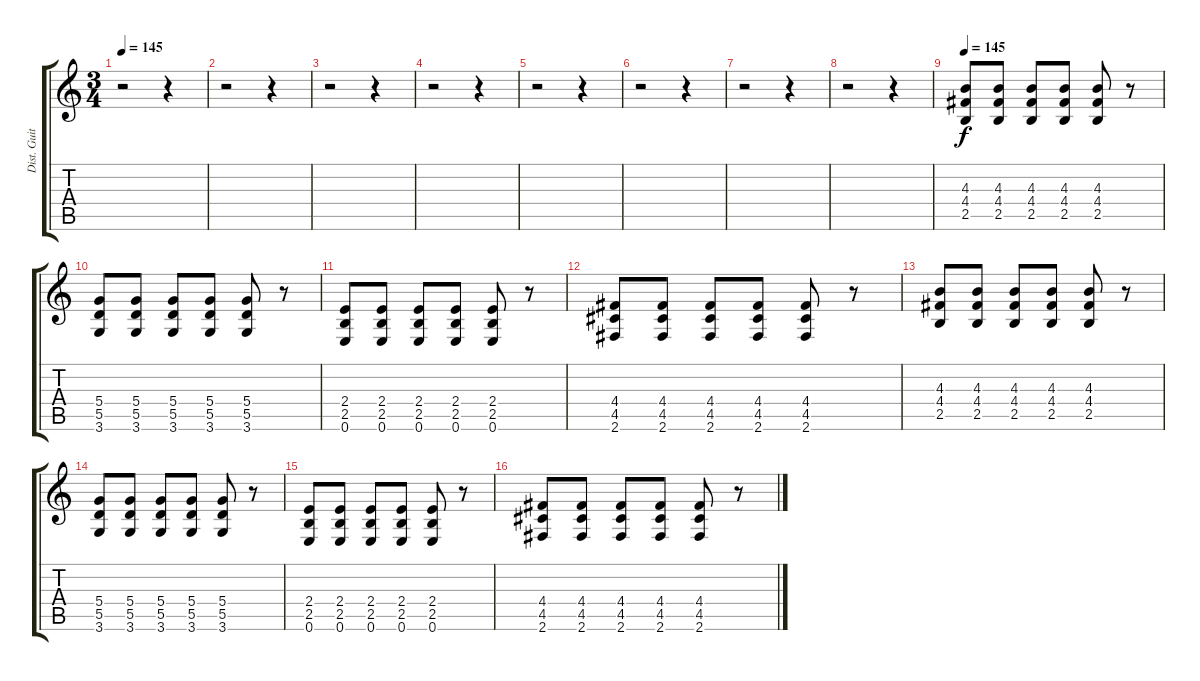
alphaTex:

\track ("Dist. Guitar 1" "Dist. Guit") {instrument distortionguitar}
\staff {score tabs}
\tuning (E4 B3 G3 D3 A2 E2) {hide}
\ts (3 4)
\tempo 145
\clef g2
\ks c
r.2{dy f} r.4 |
r.2 r.4 |
r.2 r.4 |
r.2 r.4 |
r.2 r.4 |
r.2 r.4 |
r.2 r.4 |
r.2 r.4 |
\tempo 145
(4.3 4.4 2.5).8{volume 8} (4.3 4.4 2.5).8 (4.3 4.4 2.5).8 (4.3 4.4 2.5).8 (4.3 4.4 2.5).8 r.8 |
(5.4 5.5 3.6).8 (5.4 5.5 3.6).8 (5.4 5.5 3.6).8 (5.4 5.5 3.6).8 (5.4 5.5 3.6).8 r.8 |
(2.4 2.5 0.6).8 (2.4 2.5 0.6).8 (2.4 2.5 0.6).8 (2.4 2.5 0.6).8 (2.4 2.5 0.6).8 r.8 |
(4.4 4.5 2.6).8 (4.4 4.5 2.6).8 (4.4 4.5 2.6).8 (4.4 4.5 2.6).8 (4.4 4.5 2.6).8 r.8 |
(4.3 4.4 2.5).8 (4.3 4.4 2.5).8 (4.3 4.4 2.5).8 (4.3 4.4 2.5).8 (4.3 4.4 2.5).8 r.8 |
(5.4 5.5 3.6).8 (5.4 5.5 3.6).8 (5.4 5.5 3.6).8 (5.4 5.5 3.6).8 (5.4 5.5 3.6).8 r.8 |
(2.4 2.5 0.6).8 (2.4 2.5 0.6).8 (2.4 2.5 0.6).8 (2.4 2.5 0.6).8 (2.4 2.5 0.6).8 r.8 |
(4.4 4.5 2.6).8 (4.4 4.5 2.6).8 (4.4 4.5 2.6).8 (4.4 4.5 2.6).8 (4.4 4.5 2.6).8 r.8
